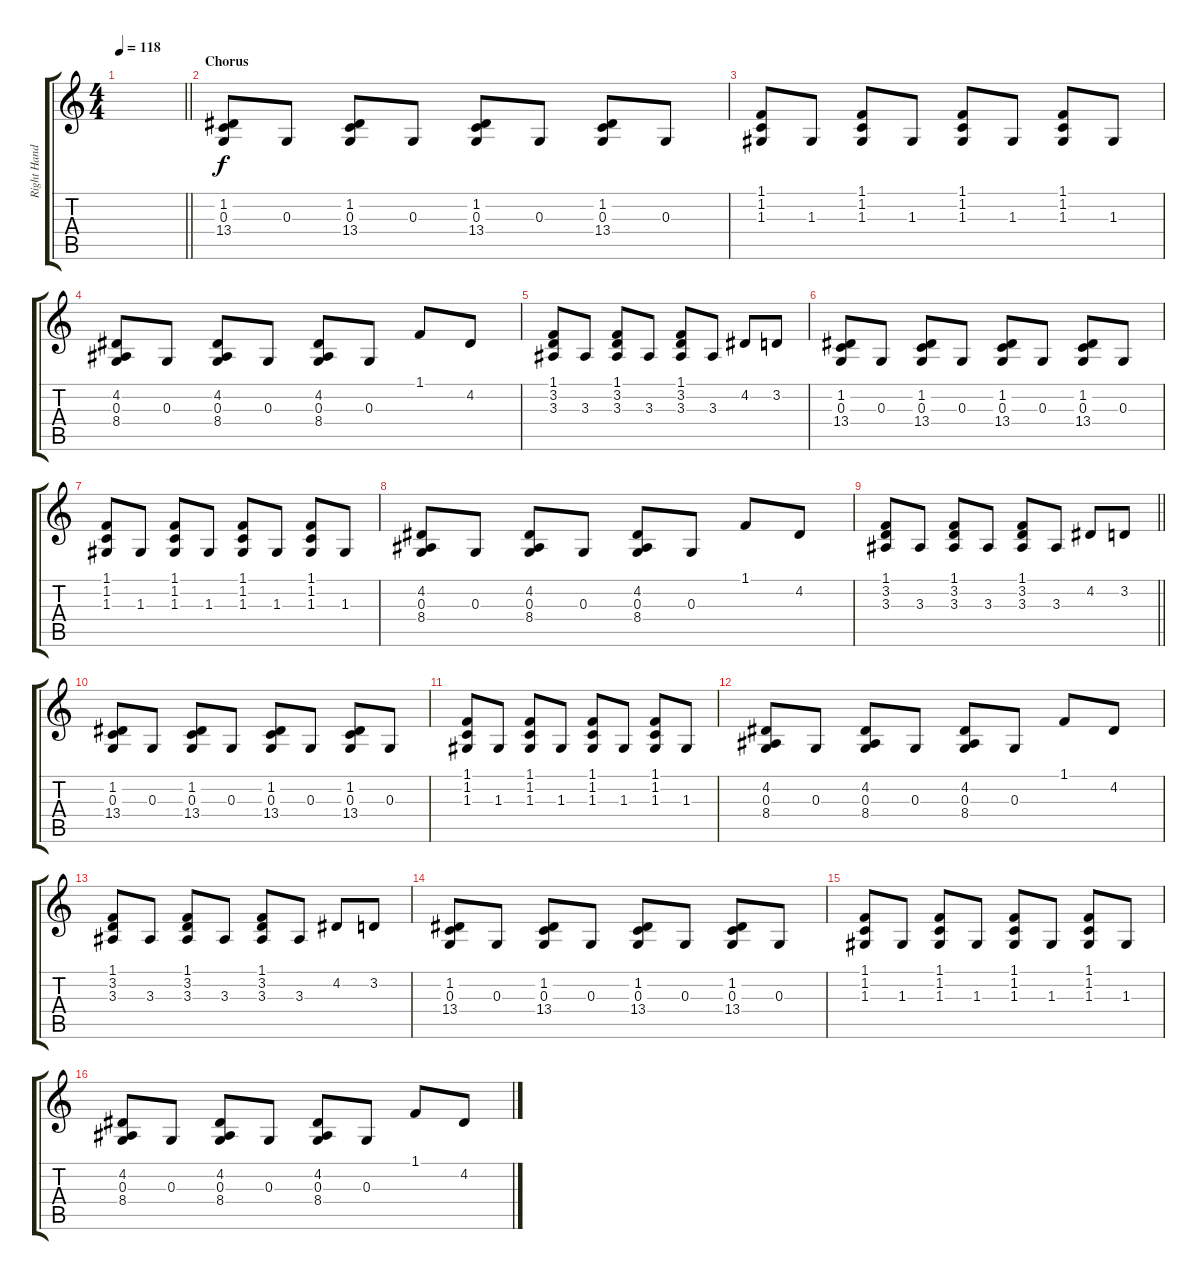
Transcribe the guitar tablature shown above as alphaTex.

\track ("Right Hand" "Right Hand") {instrument electricgrandpiano}
\staff {score tabs}
\tuning (E4 B3 G3 D3 A2 E2) {hide}
\ts (4 4)
\tempo 118
\clef g2
\barLineRight lightlight
\ks c
|
\section ("" "Chorus")
(1.2 0.3 13.4).8 0.3.8 (1.2 0.3 13.4).8 0.3.8 (1.2 0.3 13.4).8 0.3.8 (1.2 0.3 13.4).8 0.3.8 |
(1.1 1.2 1.3).8 1.3.8 (1.1 1.2 1.3).8 1.3.8 (1.1 1.2 1.3).8 1.3.8 (1.1 1.2 1.3).8 1.3.8 |
(4.2 0.3 8.4).8 0.3.8 (4.2 0.3 8.4).8 0.3.8 (4.2 0.3 8.4).8 0.3.8 1.1.8 4.2.8 |
(1.1 3.2 3.3).8 3.3.8 (1.1 3.2 3.3).8 3.3.8 (1.1 3.2 3.3).8 3.3.8 4.2.8 3.2.8 |
(1.2 0.3 13.4).8 0.3.8 (1.2 0.3 13.4).8 0.3.8 (1.2 0.3 13.4).8 0.3.8 (1.2 0.3 13.4).8 0.3.8 |
(1.1 1.2 1.3).8 1.3.8 (1.1 1.2 1.3).8 1.3.8 (1.1 1.2 1.3).8 1.3.8 (1.1 1.2 1.3).8 1.3.8 |
(4.2 0.3 8.4).8 0.3.8 (4.2 0.3 8.4).8 0.3.8 (4.2 0.3 8.4).8 0.3.8 1.1.8 4.2.8 |
\barLineRight lightlight
(1.1 3.2 3.3).8 3.3.8 (1.1 3.2 3.3).8 3.3.8 (1.1 3.2 3.3).8 3.3.8 4.2.8 3.2.8 |
(1.2 0.3 13.4).8 0.3.8 (1.2 0.3 13.4).8 0.3.8 (1.2 0.3 13.4).8 0.3.8 (1.2 0.3 13.4).8 0.3.8 |
(1.1 1.2 1.3).8 1.3.8 (1.1 1.2 1.3).8 1.3.8 (1.1 1.2 1.3).8 1.3.8 (1.1 1.2 1.3).8 1.3.8 |
(4.2 0.3 8.4).8 0.3.8 (4.2 0.3 8.4).8 0.3.8 (4.2 0.3 8.4).8 0.3.8 1.1.8 4.2.8 |
(1.1 3.2 3.3).8 3.3.8 (1.1 3.2 3.3).8 3.3.8 (1.1 3.2 3.3).8 3.3.8 4.2.8 3.2.8 |
(1.2 0.3 13.4).8 0.3.8 (1.2 0.3 13.4).8 0.3.8 (1.2 0.3 13.4).8 0.3.8 (1.2 0.3 13.4).8 0.3.8 |
(1.1 1.2 1.3).8 1.3.8 (1.1 1.2 1.3).8 1.3.8 (1.1 1.2 1.3).8 1.3.8 (1.1 1.2 1.3).8 1.3.8 |
(4.2 0.3 8.4).8 0.3.8 (4.2 0.3 8.4).8 0.3.8 (4.2 0.3 8.4).8 0.3.8 1.1.8 4.2.8
